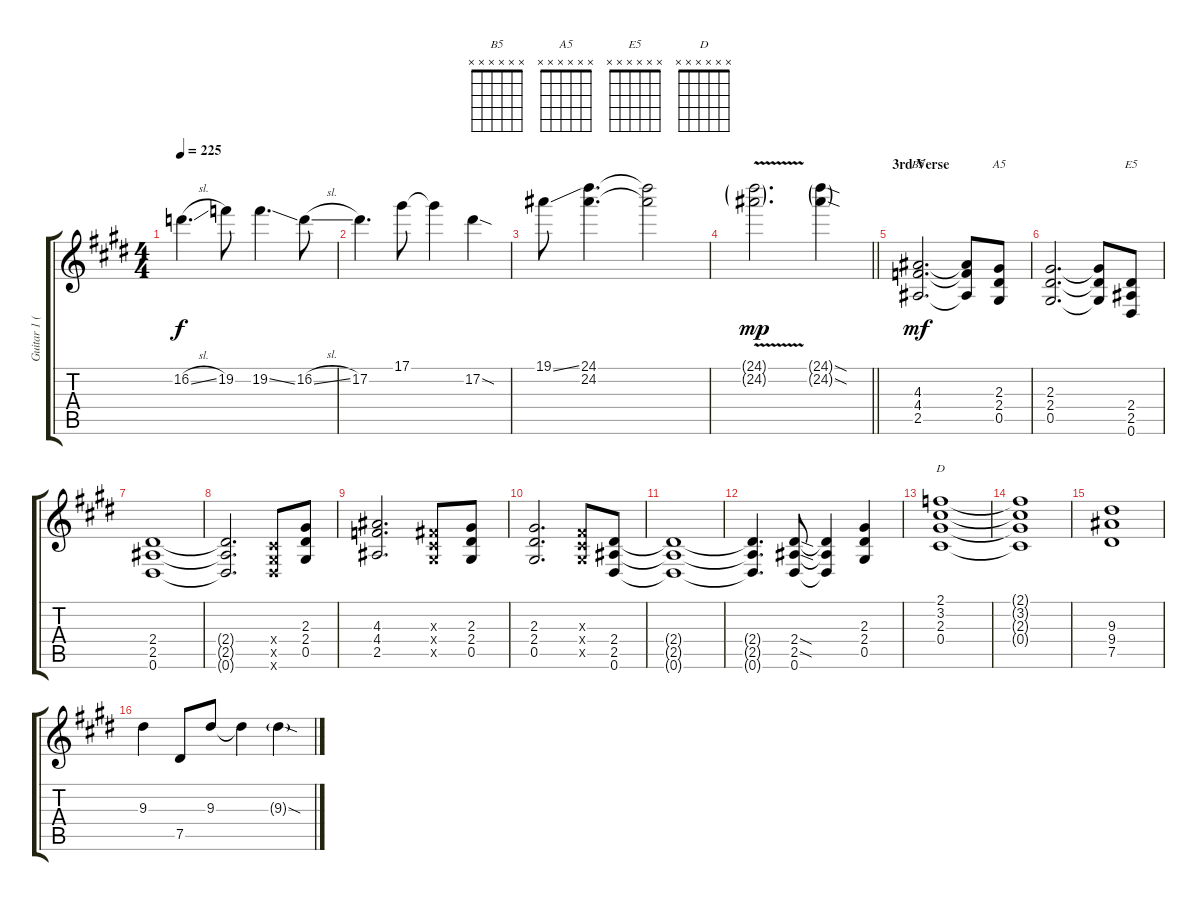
\track ("Guitar 1 (Slash)" "Guitar 1 (") {instrument overdrivenguitar}
\staff {score tabs}
\tuning (Eb4 Bb3 Gb3 Db3 Ab2 Eb2) {hide}
\chord ("B5" x x x x x x)
\chord ("A5" x x x x x x)
\chord ("E5" x x x x x x)
\chord ("D" x x x x x x)
\ts (4 4)
\tempo 225
\clef g2
\ks e
16.2{sl}.4{d dy f} 19.2.8 19.2{ss}.4{d} 16.2{sl}.8 |
17.2.4{d} 17.1.8 17.1{t}.4 17.2{sod}.4 |
19.1{ss}.8 (24.1 24.2).4{d} (24.1{t} 24.2{t}).2 |
\barLineRight lightlight
(24.1{v g} 24.2{v g}).2{d dy mp} (24.1{sod g} 24.2{sod g}).4 |
\section ("" "3rd Verse")
(4.3 4.4 2.5).2{d ch "B5" dy mf volume 13 instrument overdrivenguitar} (4.3{t} 4.4{t} 2.5{t}).8 (2.3 2.4 0.5).8{ch "A5"} |
(2.3 2.4 0.5).2{d} (2.3{t} 2.4{t} 0.5{t}).8 (2.4 2.5 0.6).8{ch "E5"} |
(2.4 2.5 0.6).1 |
(2.4{t} 2.5{t} 0.6{t}).2{d} (0.4{x} 0.5{x} 0.6{x}).8 (2.3 2.4 0.5).8 |
(4.3 4.4 2.5).2{d} (0.3{x} 0.4{x} 0.5{x}).8 (2.3 2.4 0.5).8 |
(2.3 2.4 0.5).2{d} (0.3{x} 0.4{x} 0.5{x}).8 (2.4 2.5 0.6).8 |
(2.4{t} 2.5{t} 0.6{t}).1 |
(2.4{t} 2.5{t} 0.6{t}).4{d} (2.4{sod} 2.5{sod} 0.6).8 (2.4{t} 2.5{t} 0.6{t}).4 (2.3 2.4 0.5).4 |
(2.1 3.2 2.3 0.4).1{ch "D"} |
(2.1{t} 3.2{t} 2.3{t} 0.4{t}).1 |
(9.3 9.4 7.5).1 |
9.3.4 7.5.8 9.3.8 9.3{t}.4 9.3{sod g}.4
